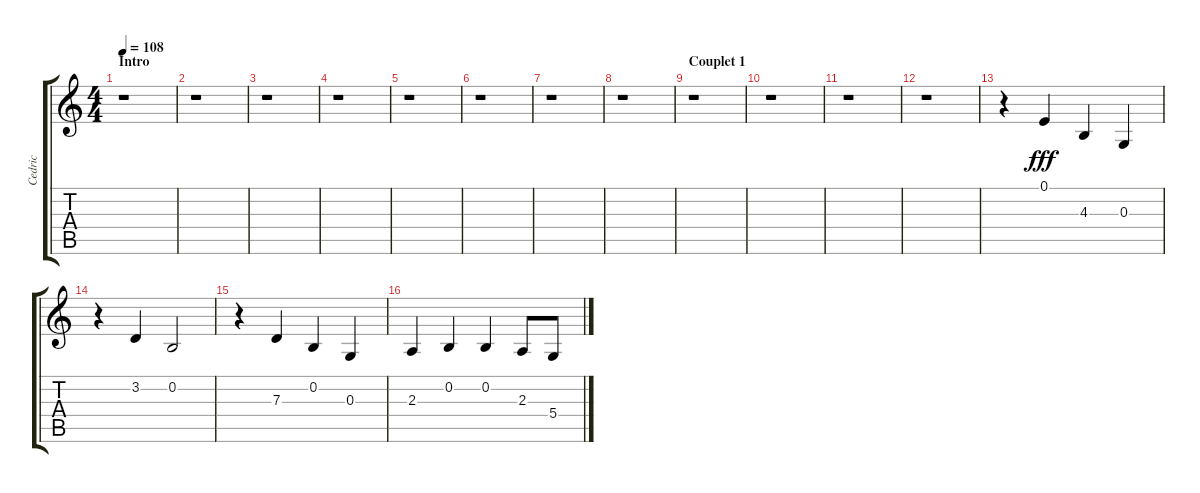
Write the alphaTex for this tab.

\track ("Cedric" "Cedric") {instrument cello}
\staff {score tabs}
\tuning (E4 B3 G3 D3 A2 E2) {hide}
\ts (4 4)
\section ("" "Intro")
\tempo 108
\clef g2
\ks c
r.1{dy fff instrument cello} |
r.1 |
r.1 |
r.1 |
r.1 |
r.1 |
r.1 |
r.1 |
\section ("" "Couplet 1")
r.1 |
r.1 |
r.1 |
r.1 |
r.4 0.1.4 4.3.4 0.3.4 |
r.4 3.2.4 0.2.2 |
r.4 7.3.4 0.2.4 0.3.4 |
2.3.4 0.2.4 0.2.4 2.3.8 5.4.8
